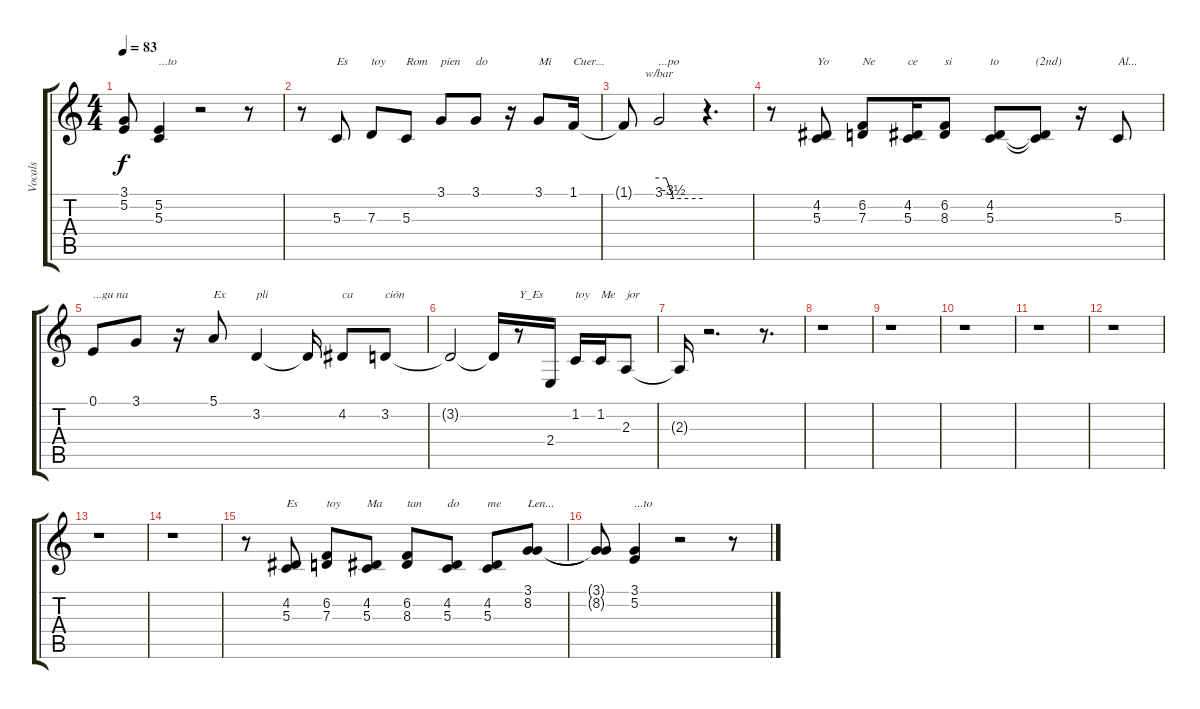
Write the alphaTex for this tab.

\track ("Vocals" "Vocals") {instrument oboe}
\staff {score tabs}
\tuning (E4 B3 G3 D3 A2 E2) {hide}
\ts (4 4)
\tempo 83
\clef g2
\ks c
(3.1{t} 5.2{t}).8{dy f} (5.2 5.3).4{txt "...to"} r.2 r.8 |
r.8 5.3.8{txt "Es"} 7.3.8{txt "toy"} 5.3.8{txt "Rom"} 3.1.8{txt "pien"} 3.1.8{txt "do"} r.16 3.1.8{txt "Mi"} 1.1.16{txt "Cuer..."} |
1.1{t}.8 3.1.2{tbe (custom default 0 0 10 0 20 -14 60 -14) txt "...po"} r.4{d} |
r.8 (4.2 5.3).8{txt "Yo"} (6.2 7.3).8{txt "Ne"} (4.2 5.3).16{txt "ce"} (6.2 8.3).8{txt "si"} (4.2 5.3).8{txt "to"} (4.2{t} 5.3{t}).8{txt "(2nd)"} r.16 5.3.8{txt "Al..."} |
0.1.8{txt "...gu na"} 3.1.8 r.16 5.1.8{txt "Ex"} 3.2.4{txt "pli"} 3.2{t}.16 4.2.8{txt "ca"} 3.2.8{txt "ción"} |
3.2{t}.2 3.2{t}.16 r.8{txt "Y_Es"} 2.4.16 1.2.16{txt "toy"} 1.2.16{txt "Me"} 2.3.8{txt "jor"} |
2.3{t}.16 r.2{d} r.8{d} |
r.1 |
r.1 |
r.1 |
r.1 |
r.1 |
r.1 |
r.1 |
r.8 (4.2 5.3).8{txt "Es"} (6.2 7.3).8{txt "toy"} (4.2 5.3).8{txt "Ma"} (6.2 8.3).8{txt "tan"} (4.2 5.3).8{txt "do"} (4.2 5.3).8{txt "me"} (3.1 8.2).8{txt "Len..."} |
(3.1{t} 8.2{t}).8 (3.1 5.2).4{txt "...to"} r.2 r.8
